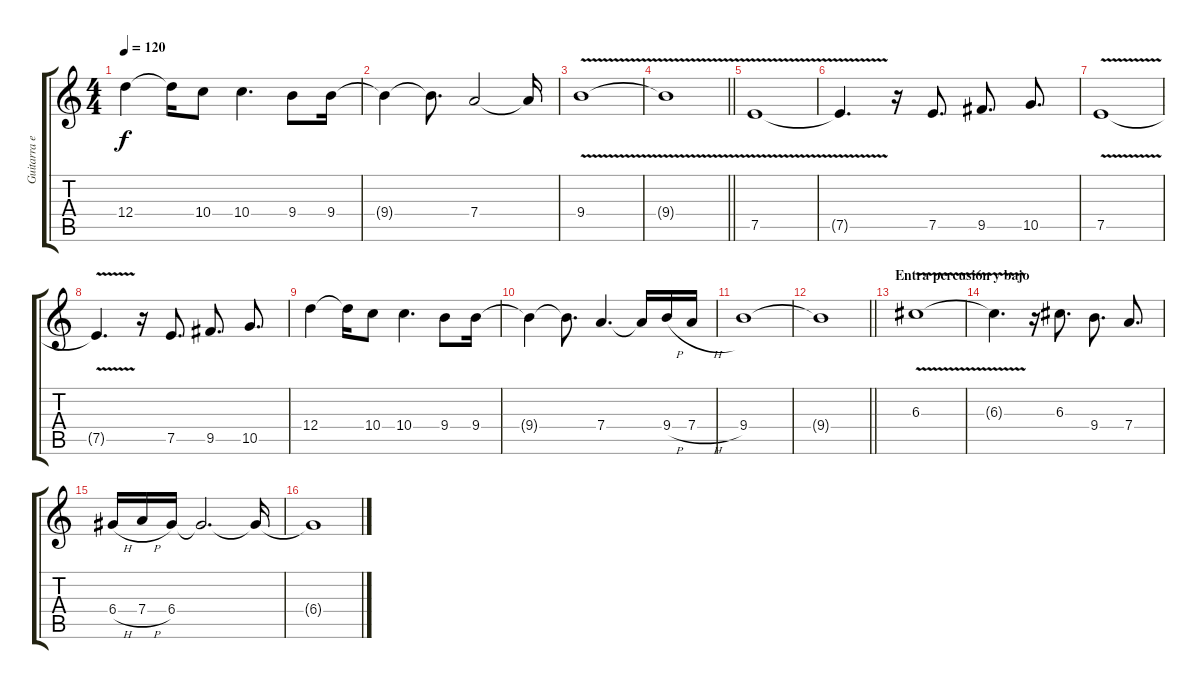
\track ("Guitarra eléctrica" "Guitarra e") {instrument distortionguitar}
\staff {score tabs}
\tuning (E4 B3 G3 D3 A2 E2) {hide}
\ts (4 4)
\tempo 120
\clef g2
\ks c
12.4.4{dy f} 12.4{t}.16 10.4.8 10.4.4{d} 9.4.8 9.4.16 |
9.4{t}.4 9.4{t}.8{d} 7.4.2 7.4{t}.16 |
9.4{v}.1 |
\barLineRight lightlight
9.4{t}.1 |
7.5{v}.1 |
7.5{t}.4{d} r.16 7.5.8{d} 9.5.8{d} 10.5.8{d} |
7.5{v}.1 |
7.5{t}.4{d} r.16 7.5.8{d} 9.5.8{d} 10.5.8{d} |
12.4.4 12.4{t}.16 10.4.8 10.4.4{d} 9.4.8 9.4.16 |
9.4{t}.4 9.4{t}.8{d} 7.4.4{d} 7.4{t}.16 9.4{h}.16 7.4{h}.16 |
9.4.1 |
\barLineRight lightlight
9.4{t}.1 |
\section ("" "Entra percusión y bajo")
6.3{v}.1 |
6.3{t}.4{d} r.16 6.3.8{d} 9.4.8{d} 7.4.8{d} |
6.4{h}.16 7.4{h}.16 6.4.16 6.4{t}.2{d} 6.4{t}.16 |
6.4{t}.1
